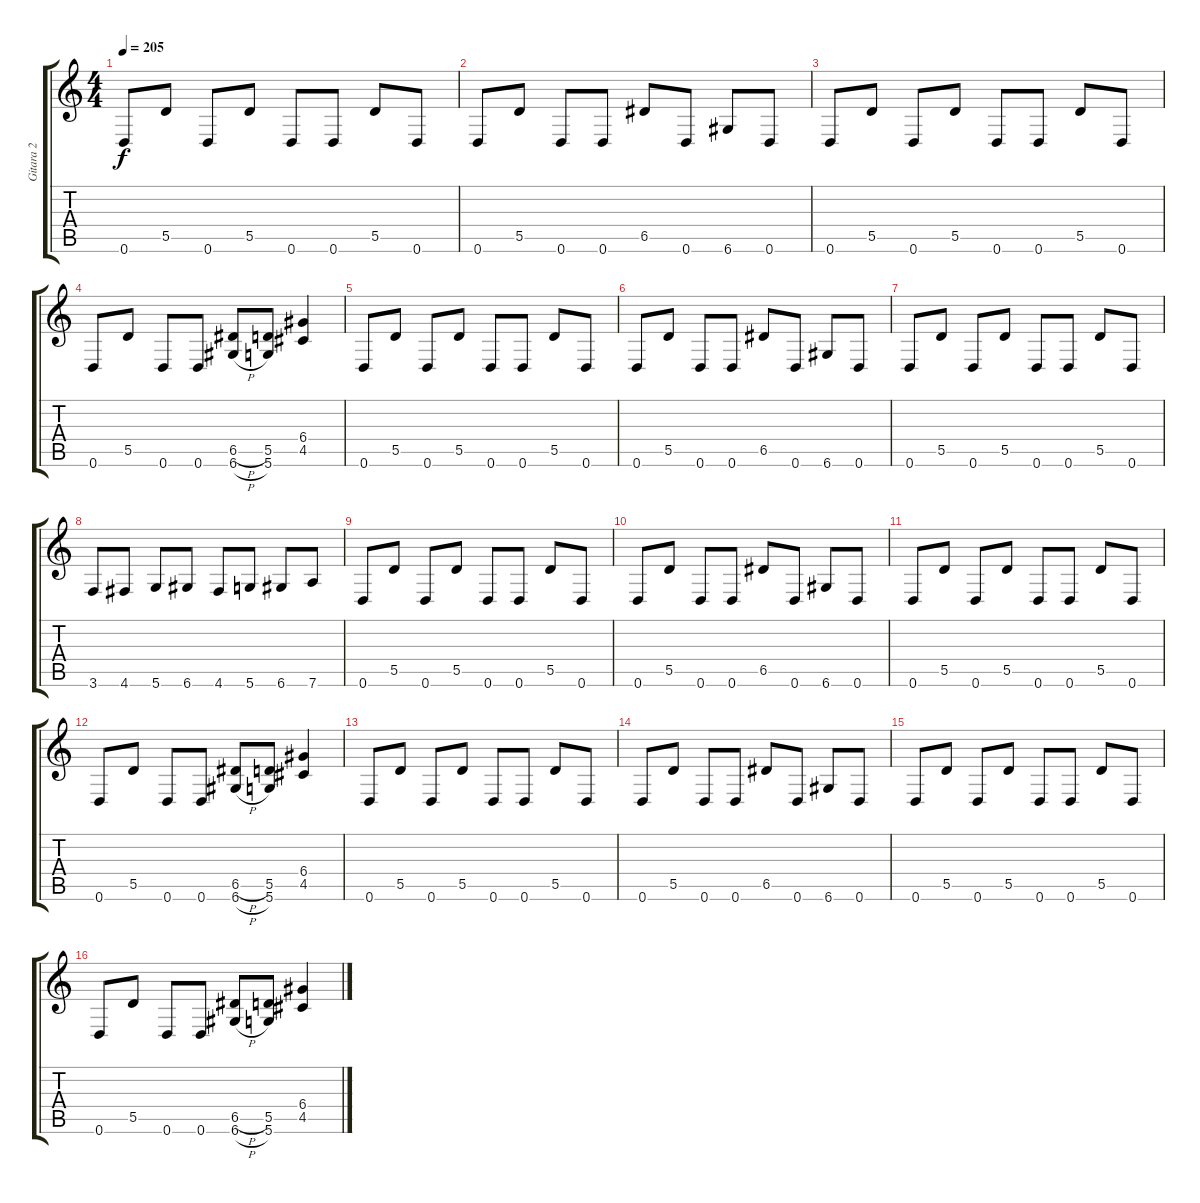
\track ("Gitara 2" "Gitara 2") {instrument distortionguitar}
\staff {score tabs}
\tuning (E4 B3 G3 D3 A2 D2) {hide}
\ts (4 4)
\tempo 205
\clef g2
\ks c
0.6.8{dy f} 5.5.8 0.6.8 5.5.8 0.6.8 0.6.8 5.5.8 0.6.8 |
0.6.8 5.5.8 0.6.8 0.6.8 6.5.8 0.6.8 6.6.8 0.6.8 |
0.6.8 5.5.8 0.6.8 5.5.8 0.6.8 0.6.8 5.5.8 0.6.8 |
0.6.8 5.5.8 0.6.8 0.6.8 (6.5{h} 6.6{h}).8 (5.5 5.6).8 (6.4 4.5).4 |
0.6.8 5.5.8 0.6.8 5.5.8 0.6.8 0.6.8 5.5.8 0.6.8 |
0.6.8 5.5.8 0.6.8 0.6.8 6.5.8 0.6.8 6.6.8 0.6.8 |
0.6.8 5.5.8 0.6.8 5.5.8 0.6.8 0.6.8 5.5.8 0.6.8 |
3.6.8 4.6.8 5.6.8 6.6.8 4.6.8 5.6.8 6.6.8 7.6.8 |
0.6.8 5.5.8 0.6.8 5.5.8 0.6.8 0.6.8 5.5.8 0.6.8 |
0.6.8 5.5.8 0.6.8 0.6.8 6.5.8 0.6.8 6.6.8 0.6.8 |
0.6.8 5.5.8 0.6.8 5.5.8 0.6.8 0.6.8 5.5.8 0.6.8 |
0.6.8 5.5.8 0.6.8 0.6.8 (6.5{h} 6.6{h}).8 (5.5 5.6).8 (6.4 4.5).4 |
0.6.8 5.5.8 0.6.8 5.5.8 0.6.8 0.6.8 5.5.8 0.6.8 |
0.6.8 5.5.8 0.6.8 0.6.8 6.5.8 0.6.8 6.6.8 0.6.8 |
0.6.8 5.5.8 0.6.8 5.5.8 0.6.8 0.6.8 5.5.8 0.6.8 |
0.6.8 5.5.8 0.6.8 0.6.8 (6.5{h} 6.6{h}).8 (5.5 5.6).8 (6.4 4.5).4
